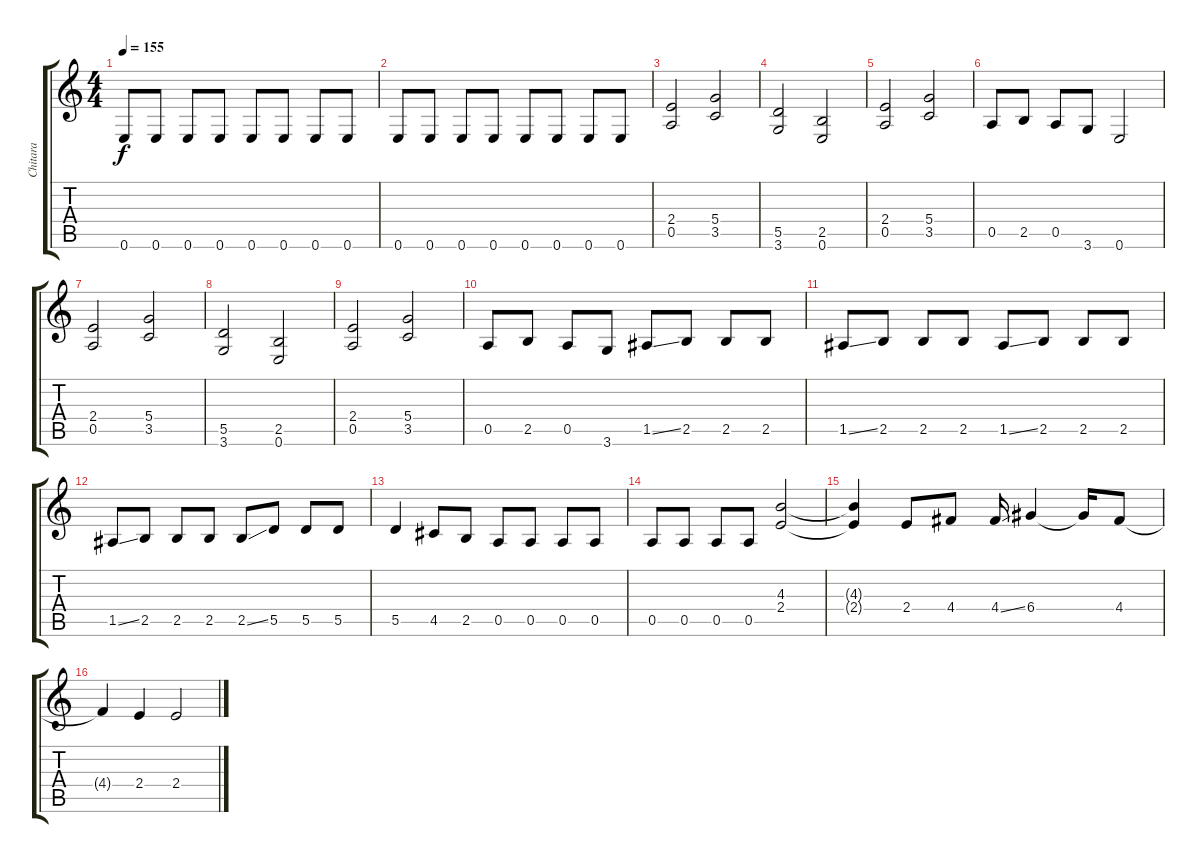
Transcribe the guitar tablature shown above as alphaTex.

\track ("Chitara" "Chitara") {instrument distortionguitar}
\staff {score tabs}
\tuning (E4 B3 G3 D3 A2 E2) {hide}
\ts (4 4)
\tempo 155
\clef g2
\ks c
0.6.8{dy f} 0.6.8 0.6.8 0.6.8 0.6.8 0.6.8 0.6.8 0.6.8 |
0.6.8 0.6.8 0.6.8 0.6.8 0.6.8 0.6.8 0.6.8 0.6.8 |
(2.4 0.5).2 (5.4 3.5).2 |
(5.5 3.6).2 (2.5 0.6).2 |
(2.4 0.5).2 (5.4 3.5).2 |
0.5.8 2.5.8 0.5.8 3.6.8 0.6.2 |
(2.4 0.5).2 (5.4 3.5).2 |
(5.5 3.6).2 (2.5 0.6).2 |
(2.4 0.5).2 (5.4 3.5).2 |
0.5.8 2.5.8 0.5.8 3.6.8 1.5{ss}.8 2.5.8 2.5.8 2.5.8 |
1.5{ss}.8 2.5.8 2.5.8 2.5.8 1.5{ss}.8 2.5.8 2.5.8 2.5.8 |
1.5{ss}.8 2.5.8 2.5.8 2.5.8 2.5{ss}.8 5.5.8 5.5.8 5.5.8 |
5.5.4 4.5.8 2.5.8 0.5.8 0.5.8 0.5.8 0.5.8 |
0.5.8 0.5.8 0.5.8 0.5.8 (4.3 2.4).2 |
(4.3{t} 2.4{t}).4 2.4.8 4.4.8 4.4{ss}.16 6.4.4 6.4{t}.16 4.4.8 |
4.4{t}.4 2.4.4 2.4.2
